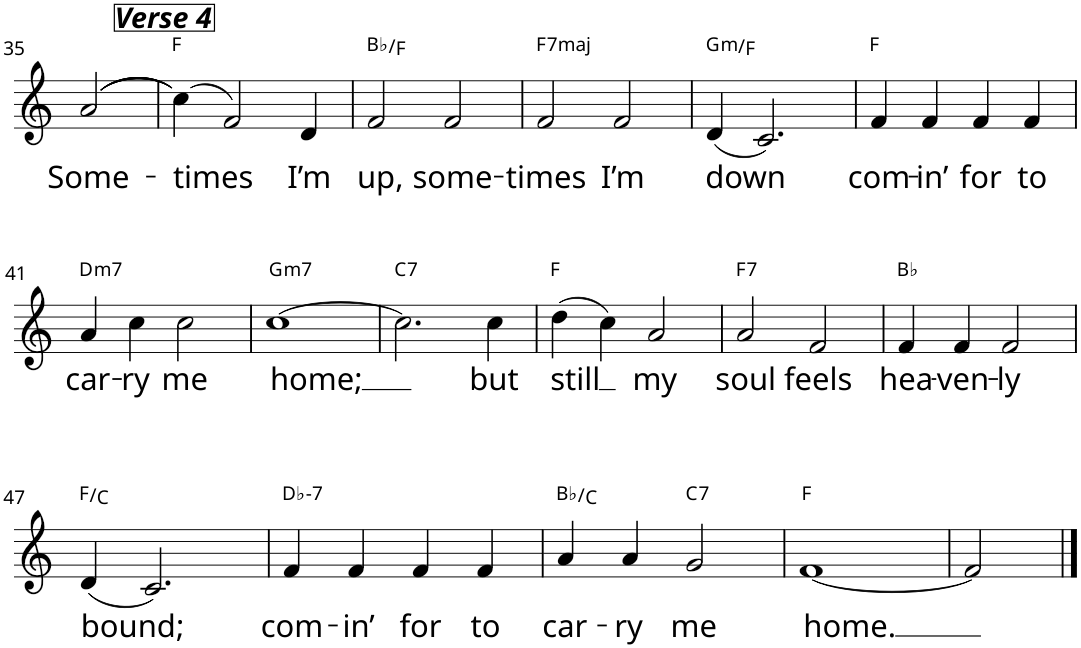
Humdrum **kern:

**kern	**text	**harte
*part1	*part1	*part1
*staff1	*staff1	*
*I"Gesang	*	*
!!LO:PB:g=z
*clefG2	*	*
*k[]	*	*
*M2/2	*	*
*met(c|)	*	*
=35	=35	=35
!	!LO:LY:b	!
((((2a/	Some-	.
!LO:TX:a:Bi:t=Verse 4	!	!
=36	=36	=36
!	!LO:LY:b	!
(4cc\))))	-times	F:maj
2f/)	.	.
!	!LO:LY:b	!
4d/	I’m	.
=37	=37	=37
!	!LO:LY:b	!
2f/	up,	Bb:maj/5
!	!LO:LY:b	!
2f/	some-	.
=38	=38	=38
!	!LO:LY:b	!LO:H:kt=7
2f/	-times	F:7
!	!LO:LY:b	!
2f/	I’m	.
=39	=39	=39
!	!LO:LY:b	!LO:H:kt=m
(4d/	down	G:min/b7
2.c/)	.	.
=40	=40	=40
!	!LO:LY:b	!
4f/	com-	F:maj
!	!LO:LY:b	!
4f/	-in’	.
!	!LO:LY:b	!
4f/	for	.
!	!LO:LY:b	!
4f/	to	.
!!LO:LB:g=z
=41	=41	=41
!	!LO:LY:b	!LO:H:kt=m7
4a/	car-	D:min7
!	!LO:LY:b	!
4cc\	-ry	.
!	!LO:LY:b	!
2cc\	me	.
=42	=42	=42
!	!LO:LY:b	!LO:H:kt=m7
[1cc	home;	G:min7
=43	=43	=43
!	!	!LO:H:kt=7
2.cc\]	.	C:7
!	!LO:LY:b	!
4cc\	but	.
=44	=44	=44
!	!LO:LY:b	!
(4dd\	still	F:maj
4cc\)	.	.
!	!LO:LY:b	!
2a/	my	.
=45	=45	=45
!	!LO:LY:b	!LO:H:kt=7
2a/	soul	F:7
!	!LO:LY:b	!
2f/	feels	.
=46	=46	=46
!	!LO:LY:b	!
4f/	hea-	Bb:maj
!	!LO:LY:b	!
4f/	-ven-	.
!	!LO:LY:b	!
2f/	-ly	.
!!LO:LB:g=z
=47	=47	=47
!	!LO:LY:b	!
(4d/	bound;	F:maj/5
2.c/)	.	.
=48	=48	=48
!	!LO:LY:b	!LO:H:kt=7
4fn/	com-	Db:min7
!	!LO:LY:b	!
4f/	-in’	.
!	!LO:LY:b	!
4f/	for	.
!	!LO:LY:b	!
4f/	to	.
=49	=49	=49
!	!LO:LY:b	!
4an/	car-	Bb:maj/2
!	!LO:LY:b	!
4a/	-ry	.
!	!LO:LY:b	!LO:H:kt=7
2g/	me	C:7
=50	=50	=50
!	!LO:LY:b	!
[1f	home.	F:maj
=51	=51	=51
2f/]	.	.
==	==	==
*-	*-	*-
